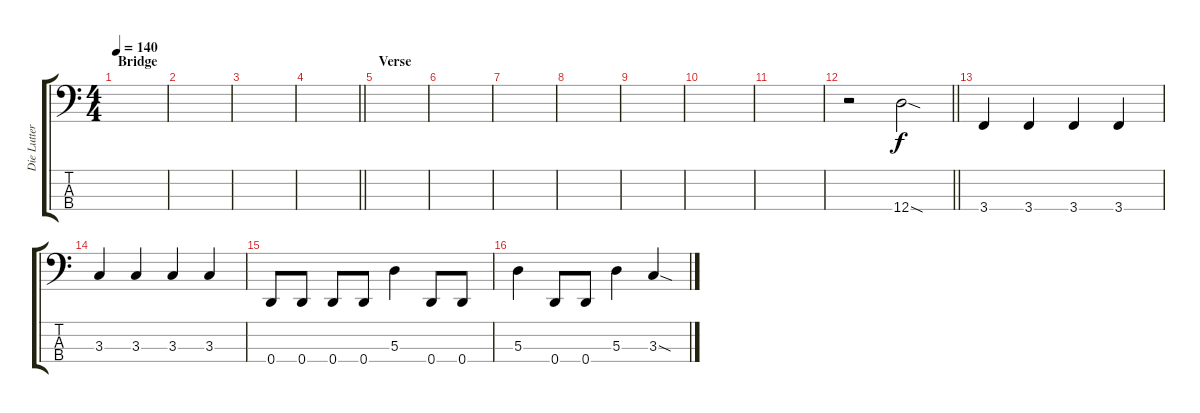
\track ("Die Lutter" "Die Lutter") {instrument electricbasspick}
\staff {score tabs}
\tuning (G2 D2 A1 D1) {hide}
\ts (4 4)
\section ("" "Bridge")
\tempo 140
\clef f4
\ks c
|
|
|
\barLineRight lightlight
|
\section ("" "Verse")
|
|
|
|
|
|
|
\barLineRight lightlight
r.2 12.4{sod}.2 |
3.4.4 3.4.4 3.4.4 3.4.4 |
3.3.4 3.3.4 3.3.4 3.3.4 |
0.4.8 0.4.8 0.4.8 0.4.8 5.3.4 0.4.8 0.4.8 |
5.3.4 0.4.8 0.4.8 5.3.4 3.3{sod}.4
